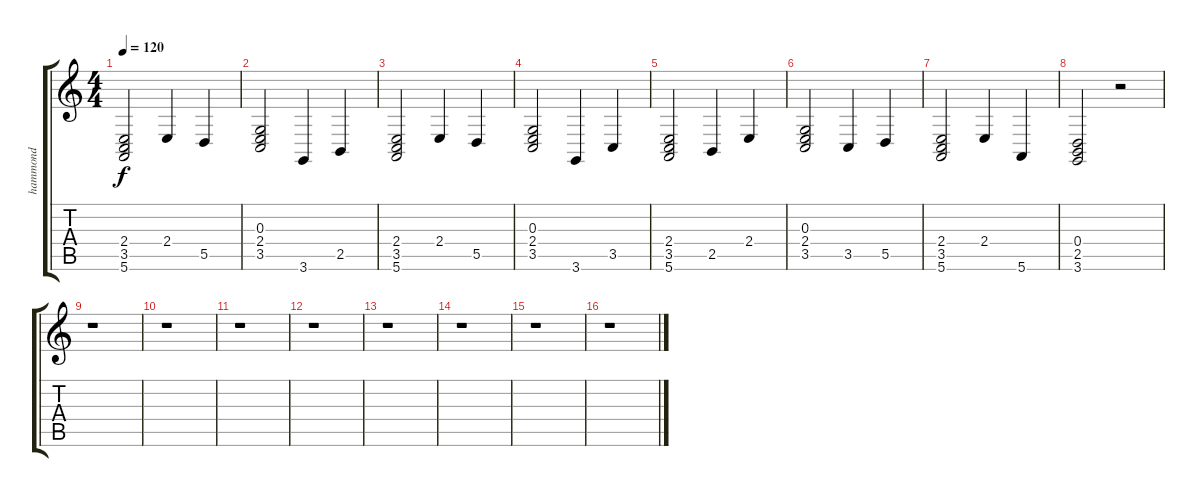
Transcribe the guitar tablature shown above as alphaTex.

\track ("hammond" "hammond") {instrument brightacousticpiano}
\staff {score tabs}
\tuning (E4 B3 G3 D3 A2 E2) {hide}
\ts (4 4)
\tempo 120
\clef g2
\ks c
(2.4 3.5 5.6).2{dy f} 2.4.4 5.5.4 |
(0.3 2.4 3.5).2 3.6.4 2.5.4 |
(2.4 3.5 5.6).2 2.4.4 5.5.4 |
(0.3 2.4 3.5).2 3.6.4 3.5.4 |
(2.4 3.5 5.6).2 2.5.4 2.4.4 |
(0.3 2.4 3.5).2 3.5.4 5.5.4 |
(2.4 3.5 5.6).2 2.4.4 5.6.4 |
(0.4 2.5 3.6).2 r.2 |
r.1 |
r.1 |
r.1 |
r.1 |
r.1 |
r.1 |
r.1 |
r.1
